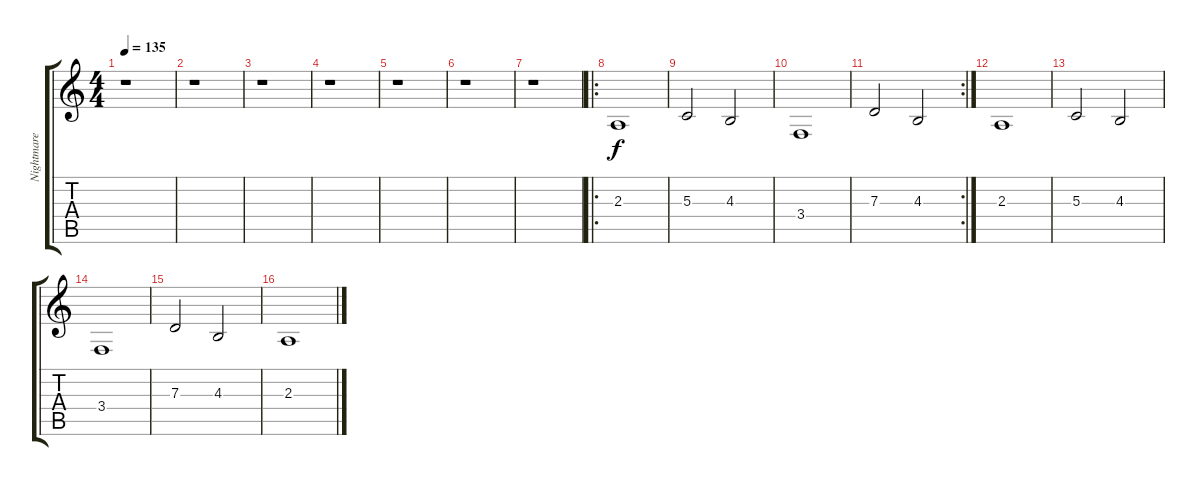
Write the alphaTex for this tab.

\track ("Nightmare Industrie Synthétiseur 1" "Nightmare ") {instrument choiraahs}
\staff {score tabs}
\tuning (E4 B3 G3 D3 A2 E2) {hide}
\ts (4 4)
\tempo 135
\clef g2
\ks c
r.1{dy f} |
r.1 |
r.1 |
r.1 |
r.1 |
r.1 |
r.1 |
\ro
2.3.1 |
5.3.2 4.3.2 |
3.4.1 |
\rc 2
7.3.2 4.3.2 |
2.3.1 |
5.3.2 4.3.2 |
3.4.1 |
7.3.2 4.3.2 |
2.3.1
